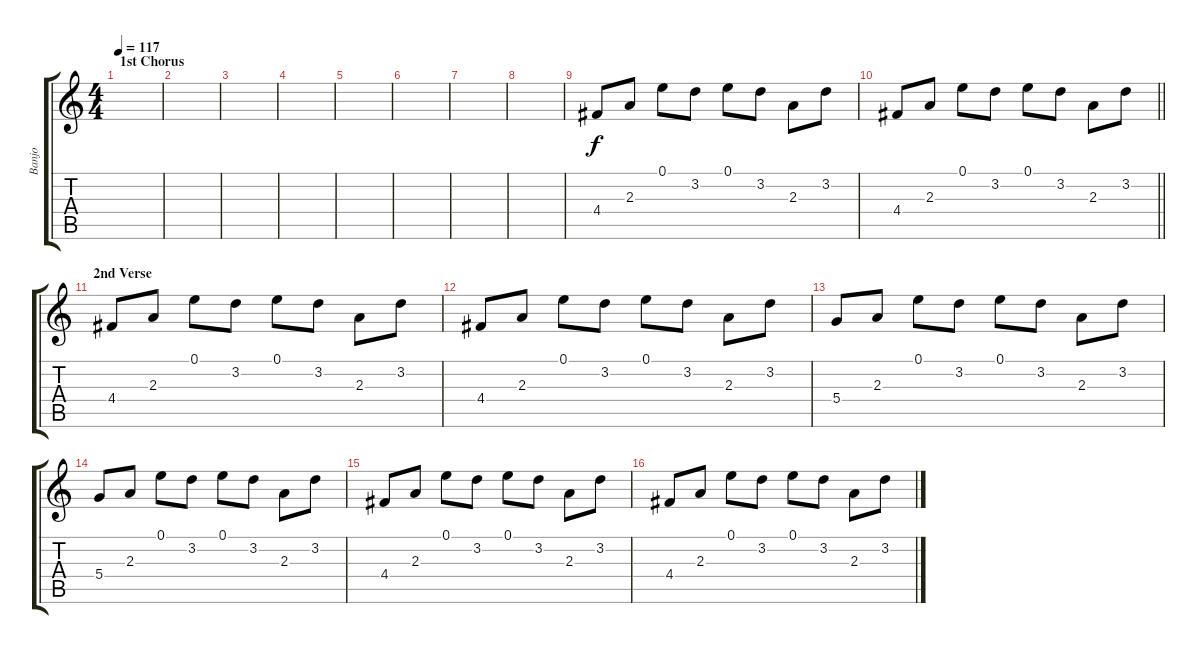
\track ("Banjo" "Banjo") {instrument banjo}
\staff {score tabs}
\tuning (E4 B3 G3 D3 A2 E2) {hide}
\displaytranspose 12
\ts (4 4)
\section ("" "1st Chorus")
\tempo 117
\clef g2
\ks c
|
|
|
|
|
|
|
|
4.4.8{volume 12 balance 12} 2.3.8 0.1.8 3.2.8 0.1.8 3.2.8 2.3.8 3.2.8 |
\barLineRight lightlight
4.4.8 2.3.8 0.1.8 3.2.8 0.1.8 3.2.8 2.3.8 3.2.8 |
\section ("" "2nd Verse")
4.4.8 2.3.8 0.1.8 3.2.8 0.1.8 3.2.8 2.3.8 3.2.8 |
4.4.8 2.3.8 0.1.8 3.2.8 0.1.8 3.2.8 2.3.8 3.2.8 |
5.4.8 2.3.8 0.1.8 3.2.8 0.1.8 3.2.8 2.3.8 3.2.8 |
5.4.8 2.3.8 0.1.8 3.2.8 0.1.8 3.2.8 2.3.8 3.2.8 |
4.4.8 2.3.8 0.1.8 3.2.8 0.1.8 3.2.8 2.3.8 3.2.8 |
4.4.8 2.3.8 0.1.8 3.2.8 0.1.8 3.2.8 2.3.8 3.2.8
